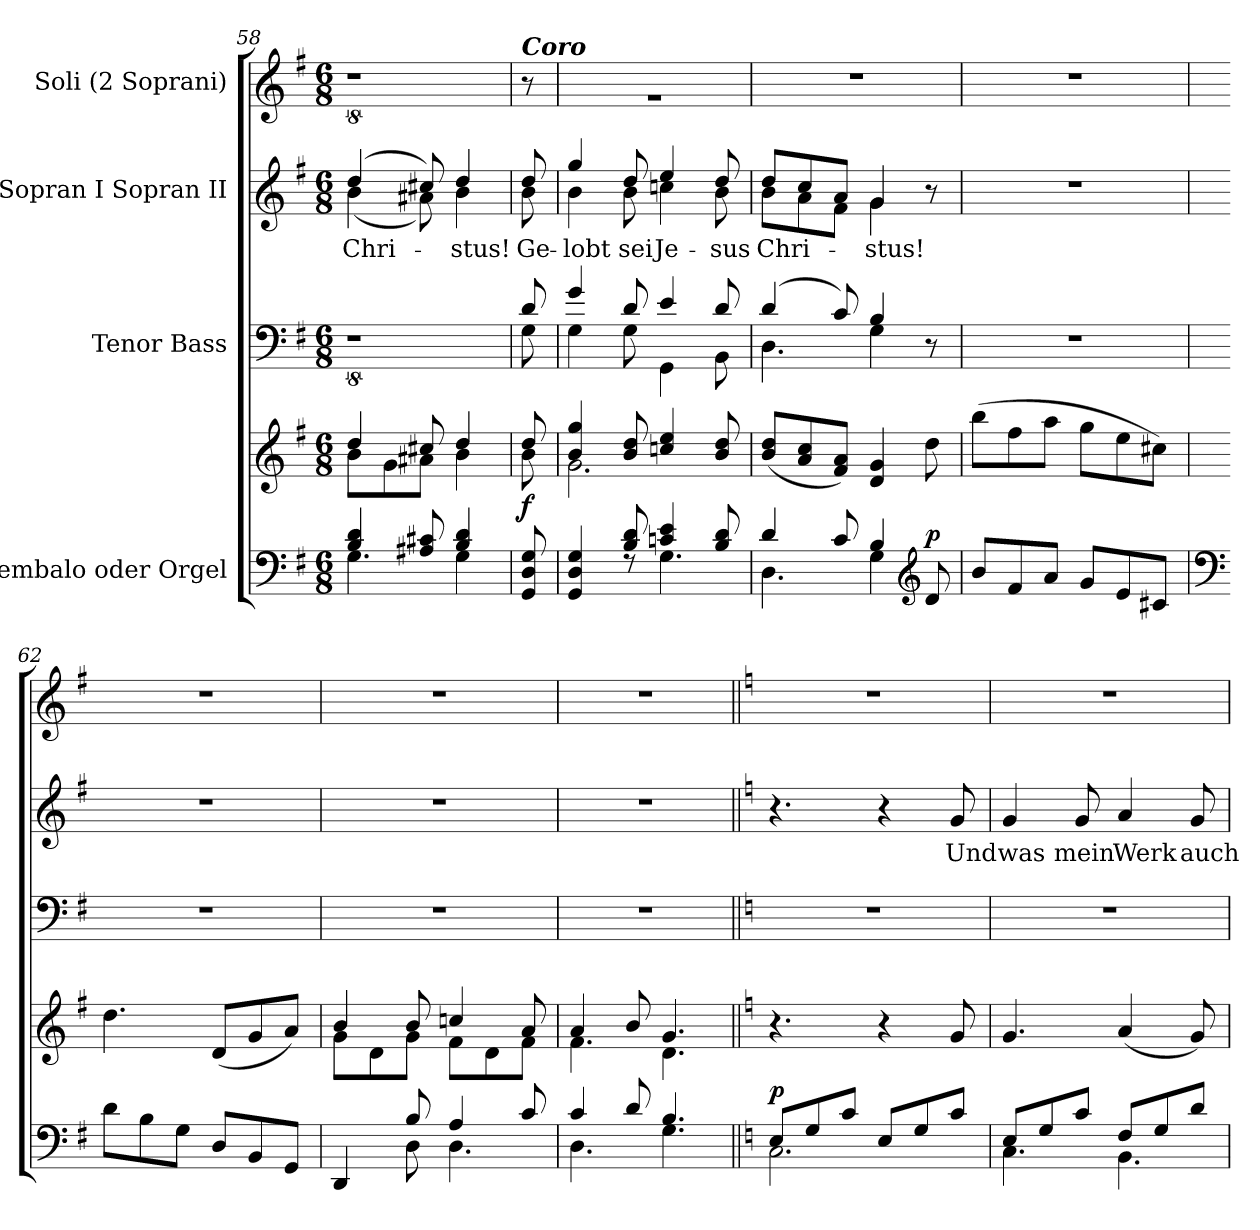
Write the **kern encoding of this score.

**kern	**kern	**dynam	**kern	**kern	**text	**kern
*part4	*part4	*part4	*part3	*part2	*part2	*part1
*staff5	*staff4	*staff4/5	*staff3	*staff2	*staff2	*staff1
*I"Cembalo oder Orgel	*	*	*I"Tenor Bass	*I"Sopran I Sopran II	*	*I"Soli (2 Soprani)
*clefF4	*clefG2	*	*clefF4	*clefG2	*	*clefG2
*k[f#]	*k[f#]	*	*k[f#]	*k[f#]	*	*k[f#]
*G:	*G:	*	*G:	*G:	*	*G:
*M6/8	*M6/8	*	*M6/8	*M6/8	*	*M6/8
=58	=58	=58	=58	=58	=58	=58
*^	*^	*	*	*	*	*
!	!	!	!	!	!	!	!LO:LY:b	!
*	*	*	*	*	*	*^	*	*
4B/ 4d/	4.G\	4dd/	8b\L	.	8%5r	(>4dd/	(4b\	Chri-	8%5r
.	.	.	8g\	.	.	.	.	.	.
8A#X/ 8c#X/	.	8cc#X/	8a#X\J	.	.	8cc#X/)	8a#X\)	.	.
!	!	!	!	!	!	!	!	!LO:LY:b	!
4B/ 4d/	4G\	4dd/	4b\	.	.	4dd/	4b\	-stus!	.
!!LO:PB:g=z
=58X3	=58X3	=58X3	=58X3	=58X3	=58X3	=58X3	=58X3	=58X3	=58X3
*	*	*	*	*	*^	*	*	*	*
!	!	!	!	!	!	!	!	!	!	!LO:TX:a:Bi:t=Coro
!	!	!	!	!LO:DY:a=2	!	!	!	!	!LO:LY:b	!
*v	*v	*	*	*	*	*	*	*	*	*
8GG/ 8D/ 8G/	8dd/	8b\	f	8d/	8G\	8dd/	8b\	Ge-	8r
=59	=59	=59	=59	=59	=59	=59	=59	=59	=59
*^	*	*	*	*	*	*	*	*	*
!	!	!	!	!	!	!	!	!	!LO:LY:b	!
4GG/ 4D/ 4G/	4ryy	4b/ 4gg/	2.g\	.	4g/	4G\	4gg/	4b\	-lobt	2.rg
!	!	!	!	!	!	!	!	!	!LO:LY:b	!
8B/ 8d/	8rF	8b/ 8dd/	.	.	8d/	8G\	8dd/	8b\	sei	.
!	!	!	!	!	!	!	!	!	!LO:LY:b	!
4cn/ 4e/	4.G\	4ccn/ 4ee/	.	.	4e/	4GG\	4ee/	4ccn\	Je-	.
!	!	!	!	!	!	!	!	!	!LO:LY:b	!
8B/ 8d/	.	8b/ 8dd/	.	.	8d/	8BB\	8dd/	8b\	-sus	.
*	*	*v	*v	*	*	*	*	*	*	*
=60	=60	=60	=60	=60	=60	=60	=60	=60	=60
!	!	!	!	!	!	!	!	!LO:LY:b	!
4d/	4.D\	(8b/ 8dd/L	.	(>4d/	4.D\	8dd/L	8b\L	Chri-	2.r
.	.	8a/ 8cc/	.	.	.	8cc/	8a\	.	.
8c/	.	8f#/ 8a/J)	.	8c/)	.	8a/J	8f#\J	.	.
!	!	!	!	!	!	!	!	!LO:LY:b	!
4B/	4G\	4d/ 4g/	.	4B/	4G\	4g/	4g\	-stus!	.
*clefG2	*	*	*	*	*	*	*	*	*
!	!	!	!LO:DY:a=2	!	!	!	!	!	!
8d/	8ryy	8dd\	p	8r	8ryy	8r	8ryy	.	.
*	*	*	*	*v	*v	*	*	*	*
*v	*v	*	*	*	*v	*v	*	*
=61	=61	=61	=61	=61	=61	=61
8b/L	(>8bb\L	.	2.r	2.r	.	2.r
8f#/	8ff#\	.	.	.	.	.
8a/J	8aa\J	.	.	.	.	.
8g/L	8gg\L	.	.	.	.	.
8e/	8ee\	.	.	.	.	.
8c#X/J	8cc#X\J)	.	.	.	.	.
=62	=62	=62	=62	=62	=62	=62
*clefF4	*	*	*	*	*	*
8d\L	4.dd\	.	2.r	2.r	.	2.r
8B\	.	.	.	.	.	.
8G\J	.	.	.	.	.	.
8D/L	(8d/L	.	.	.	.	.
8BB/	8g/	.	.	.	.	.
8GG/J	8a/J)	.	.	.	.	.
=63	=63	=63	=63	=63	=63	=63
*^	*^	*	*	*	*	*
4DD/	4ryy	4b/	8g\L	.	2.r	2.r	.	2.r
.	.	.	8d\	.	.	.	.	.
8B/	8D\	8b/	8g\J	.	.	.	.	.
4A/	4.D\	4ccn/	8f#\L	.	.	.	.	.
.	.	.	8d\	.	.	.	.	.
8c/	.	8a/	8f#\J	.	.	.	.	.
!!LO:LB:g=z
=64	=64	=64	=64	=64	=64	=64	=64	=64
4c/	4.D\	4a/	4.f#\	.	2.r	2.r	.	2.r
8d/	.	8b/	.	.	.	.	.	.
4.B/	4.G\	4.g/	4.d\	.	.	.	.	.
*	*	*v	*v	*	*	*	*	*
=65||	=65||	=65||	=65||	=65||	=65||	=65||	=65||
*k[]	*	*k[]	*	*k[]	*k[]	*	*k[]
*C:	*	*C:	*	*C:	*C:	*	*C:
*	*	*^	*	*	*	*	*
!	!	!	!	!LO:DY:a=2	!	!	!	!
*	*	*v	*v	*	*	*	*	*
8E/L	2.C\	4.r	p	2.r	4.r	.	2.r
8G/	.	.	.	.	.	.	.
8c/J	.	.	.	.	.	.	.
8E/L	.	4r	.	.	4r	.	.
8G/	.	.	.	.	.	.	.
!	!	!	!	!	!	!LO:LY:b	!
8c/J	.	8g/	.	.	8g/	Und	.
=66	=66	=66	=66	=66	=66	=66	=66
!	!	!	!	!	!	!LO:LY:b	!
8E/L	4.C\	4.g/	.	2.r	4g/	was	2.r
8G/	.	.	.	.	.	.	.
!	!	!	!	!	!	!LO:LY:b	!
8c/J	.	.	.	.	8g/	mein	.
!	!	!	!	!	!	!LO:LY:b	!
8F/L	4.BB\	(4a/	.	.	4a/	Werk	.
8G/	.	.	.	.	.	.	.
!	!	!	!	!	!	!LO:LY:b	!
8d/J	.	8g/)	.	.	8g/	auch	.
*v	*v	*	*	*	*	*	*
=	=	=	=	=	=	=
*-	*-	*-	*-	*-	*-	*-
